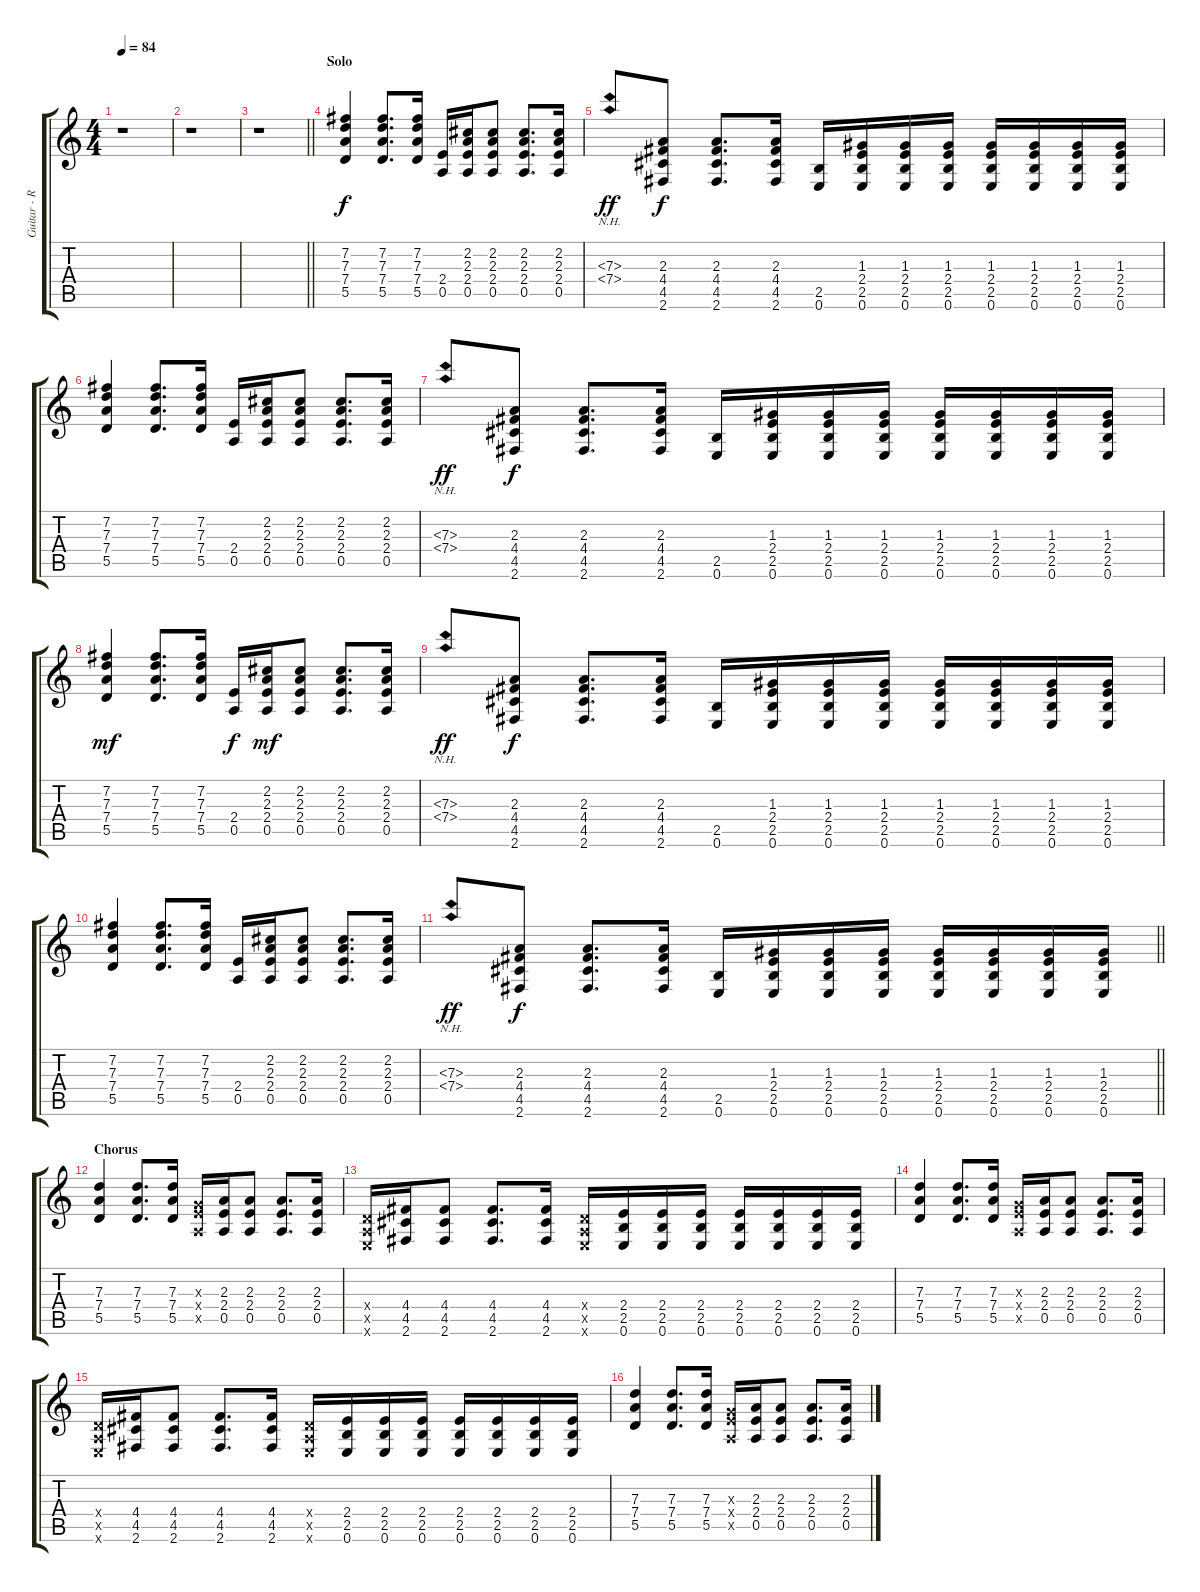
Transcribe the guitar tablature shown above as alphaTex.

\track ("Guitar - Rythmn" "Guitar - R") {instrument distortionguitar}
\staff {score tabs}
\tuning (E4 B3 G3 D3 A2 E2) {hide}
\ts (4 4)
\tempo 84
\clef g2
\ks c
r.1{dy f} |
r.1 |
\barLineRight lightlight
r.1 |
\section ("" "Solo")
(7.2 7.3 7.4 5.5).4{volume 12} (7.2 7.3 7.4 5.5).8{d} (7.2 7.3 7.4 5.5).16 (2.4 0.5).16 (2.2 2.3 2.4 0.5).16 (2.2 2.3 2.4 0.5).8 (2.2 2.3 2.4 0.5).8{d} (2.2 2.3 2.4 0.5).16 |
(7.3{nh} 7.4{nh}).8{dy ff} (2.3 4.4 4.5 2.6).8{dy f} (2.3 4.4 4.5 2.6).8{d} (2.3 4.4 4.5 2.6).16 (2.5 0.6).16 (1.3 2.4 2.5 0.6).16 (1.3 2.4 2.5 0.6).16 (1.3 2.4 2.5 0.6).16 (1.3 2.4 2.5 0.6).16 (1.3 2.4 2.5 0.6).16 (1.3 2.4 2.5 0.6).16 (1.3 2.4 2.5 0.6).16 |
(7.2 7.3 7.4 5.5).4 (7.2 7.3 7.4 5.5).8{d} (7.2 7.3 7.4 5.5).16 (2.4 0.5).16 (2.2 2.3 2.4 0.5).16 (2.2 2.3 2.4 0.5).8 (2.2 2.3 2.4 0.5).8{d} (2.2 2.3 2.4 0.5).16 |
(7.3{nh} 7.4{nh}).8{dy ff} (2.3 4.4 4.5 2.6).8{dy f} (2.3 4.4 4.5 2.6).8{d} (2.3 4.4 4.5 2.6).16 (2.5 0.6).16 (1.3 2.4 2.5 0.6).16 (1.3 2.4 2.5 0.6).16 (1.3 2.4 2.5 0.6).16 (1.3 2.4 2.5 0.6).16 (1.3 2.4 2.5 0.6).16 (1.3 2.4 2.5 0.6).16 (1.3 2.4 2.5 0.6).16 |
(7.2 7.3 7.4 5.5).4{dy mf} (7.2 7.3 7.4 5.5).8{d} (7.2 7.3 7.4 5.5).16 (2.4 0.5).16{dy f} (2.2 2.3 2.4 0.5).16{dy mf} (2.2 2.3 2.4 0.5).8 (2.2 2.3 2.4 0.5).8{d} (2.2 2.3 2.4 0.5).16 |
(7.3{nh} 7.4{nh}).8{dy ff} (2.3 4.4 4.5 2.6).8{dy f} (2.3 4.4 4.5 2.6).8{d} (2.3 4.4 4.5 2.6).16 (2.5 0.6).16 (1.3 2.4 2.5 0.6).16 (1.3 2.4 2.5 0.6).16 (1.3 2.4 2.5 0.6).16 (1.3 2.4 2.5 0.6).16 (1.3 2.4 2.5 0.6).16 (1.3 2.4 2.5 0.6).16 (1.3 2.4 2.5 0.6).16 |
(7.2 7.3 7.4 5.5).4 (7.2 7.3 7.4 5.5).8{d} (7.2 7.3 7.4 5.5).16 (2.4 0.5).16 (2.2 2.3 2.4 0.5).16 (2.2 2.3 2.4 0.5).8 (2.2 2.3 2.4 0.5).8{d} (2.2 2.3 2.4 0.5).16 |
\barLineRight lightlight
(7.3{nh} 7.4{nh}).8{dy ff} (2.3 4.4 4.5 2.6).8{dy f} (2.3 4.4 4.5 2.6).8{d} (2.3 4.4 4.5 2.6).16 (2.5 0.6).16 (1.3 2.4 2.5 0.6).16 (1.3 2.4 2.5 0.6).16 (1.3 2.4 2.5 0.6).16 (1.3 2.4 2.5 0.6).16 (1.3 2.4 2.5 0.6).16 (1.3 2.4 2.5 0.6).16 (1.3 2.4 2.5 0.6).16 |
\section ("" "Chorus")
(7.3 7.4 5.5).4 (7.3 7.4 5.5).8{d} (7.3 7.4 5.5).16 (0.3{x} 2.4{x} 0.5{x}).16 (2.3 2.4 0.5).16 (2.3 2.4 0.5).8 (2.3 2.4 0.5).8{d} (2.3 2.4 0.5).16 |
(0.4{x} 0.5{x} 0.6{x}).16 (4.4 4.5 2.6).16 (4.4 4.5 2.6).8 (4.4 4.5 2.6).8{d} (4.4 4.5 2.6).16 (0.4{x} 0.5{x} 0.6{x}).16 (2.4 2.5 0.6).16 (2.4 2.5 0.6).16 (2.4 2.5 0.6).16 (2.4 2.5 0.6).16 (2.4 2.5 0.6).16 (2.4 2.5 0.6).16 (2.4 2.5 0.6).16 |
(7.3 7.4 5.5).4 (7.3 7.4 5.5).8{d} (7.3 7.4 5.5).16 (0.3{x} 2.4{x} 0.5{x}).16 (2.3 2.4 0.5).16 (2.3 2.4 0.5).8 (2.3 2.4 0.5).8{d} (2.3 2.4 0.5).16 |
(0.4{x} 0.5{x} 0.6{x}).16 (4.4 4.5 2.6).16 (4.4 4.5 2.6).8 (4.4 4.5 2.6).8{d} (4.4 4.5 2.6).16 (0.4{x} 0.5{x} 0.6{x}).16 (2.4 2.5 0.6).16 (2.4 2.5 0.6).16 (2.4 2.5 0.6).16 (2.4 2.5 0.6).16 (2.4 2.5 0.6).16 (2.4 2.5 0.6).16 (2.4 2.5 0.6).16 |
(7.3 7.4 5.5).4 (7.3 7.4 5.5).8{d} (7.3 7.4 5.5).16 (0.3{x} 2.4{x} 0.5{x}).16 (2.3 2.4 0.5).16 (2.3 2.4 0.5).8 (2.3 2.4 0.5).8{d} (2.3 2.4 0.5).16
